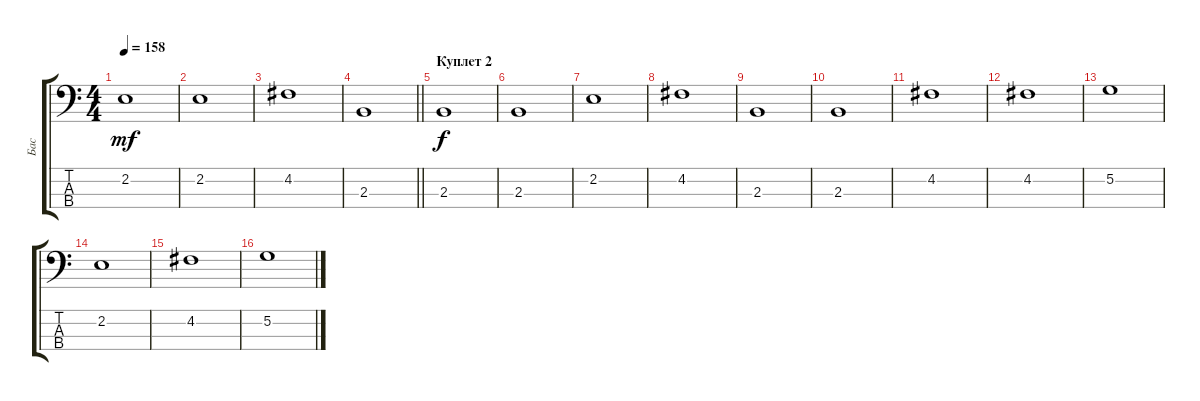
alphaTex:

\track ("Бас" "Бас") {instrument electricbassfinger}
\staff {score tabs}
\tuning (G2 D2 A1 E1) {hide}
\ts (4 4)
\tempo 158
\clef f4
\ks c
2.2.1{dy mf} |
2.2.1 |
4.2.1 |
\barLineRight lightlight
2.3.1 |
\section ("" "Куплет 2")
2.3.1{dy f} |
2.3.1 |
2.2.1 |
4.2.1 |
2.3.1 |
2.3.1 |
4.2.1 |
4.2.1 |
5.2.1 |
2.2.1 |
4.2.1 |
5.2.1
